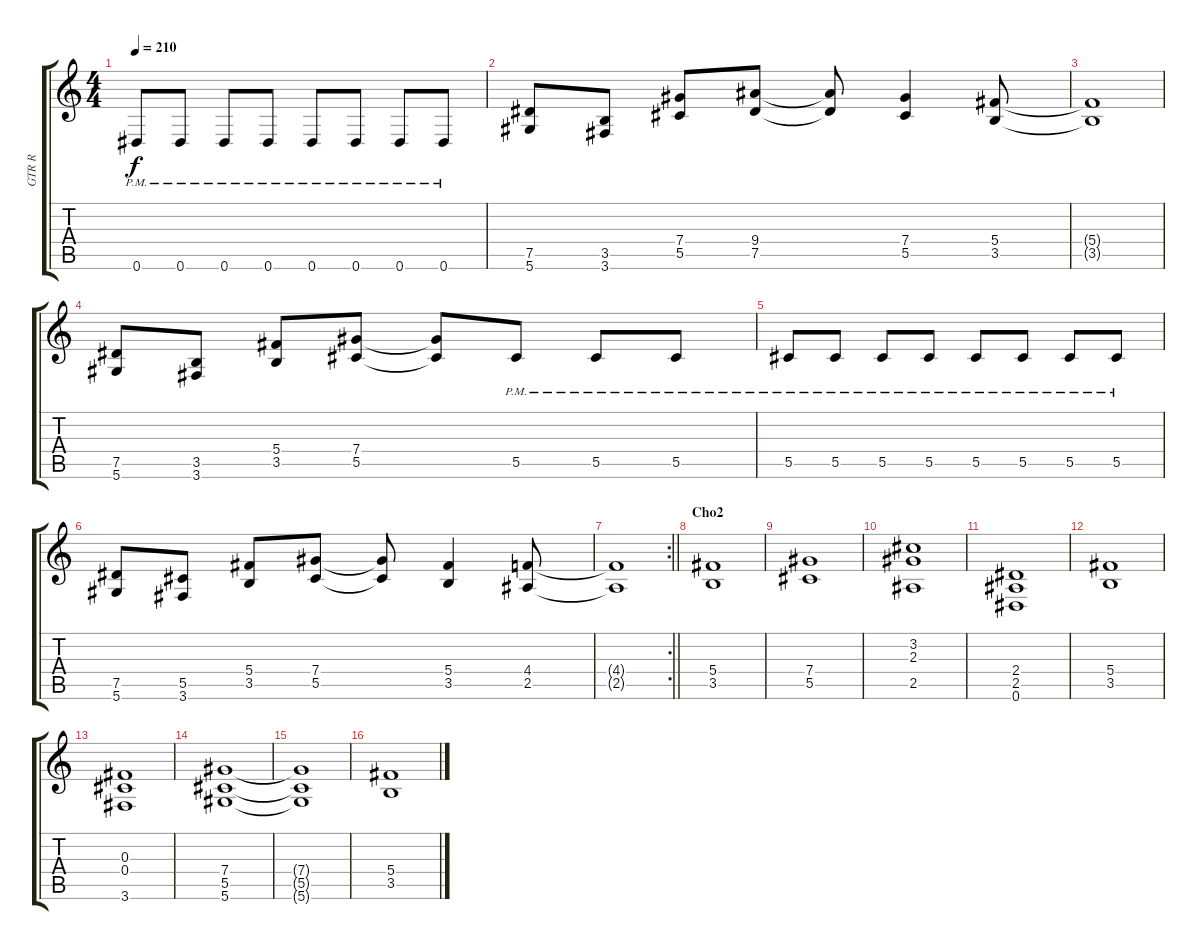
\track ("GTR R" "GTR R") {instrument overdrivenguitar}
\staff {score tabs}
\tuning (Eb4 Bb3 Gb3 Db3 Ab2 Eb2) {hide}
\ts (4 4)
\tempo 210
\clef g2
\ks c
0.6{pm}.8{dy f} 0.6{pm}.8 0.6{pm}.8 0.6{pm}.8 0.6{pm}.8 0.6{pm}.8 0.6{pm}.8 0.6{pm}.8 |
(7.5 5.6).8 (3.5 3.6).8 (7.4 5.5).8 (9.4 7.5).8 (9.4{t} 7.5{t}).8 (7.4 5.5).4 (5.4 3.5).8 |
(5.4{t} 3.5{t}).1 |
(7.5 5.6).8 (3.5 3.6).8 (5.4 3.5).8 (7.4 5.5).8 (7.4{t} 5.5{t}).8 5.5{pm}.8 5.5{pm}.8 5.5{pm}.8 |
5.5{pm}.8 5.5{pm}.8 5.5{pm}.8 5.5{pm}.8 5.5{pm}.8 5.5{pm}.8 5.5{pm}.8 5.5{pm}.8 |
(7.5 5.6).8 (5.5 3.6).8 (5.4 3.5).8 (7.4 5.5).8 (7.4{t} 5.5{t}).8 (5.4 3.5).4 (4.4 2.5).8 |
\rc 2
\barLineRight lightlight
(4.4{t} 2.5{t}).1 |
\section ("" "Cho2")
(5.4 3.5).1 |
(7.4 5.5).1 |
(3.2 2.3 2.5).1 |
(2.4 2.5 0.6).1 |
(5.4 3.5).1 |
(0.3 0.4 3.6).1 |
(7.4 5.5 5.6).1 |
(7.4{t} 5.5{t} 5.6{t}).1 |
(5.4 3.5).1
